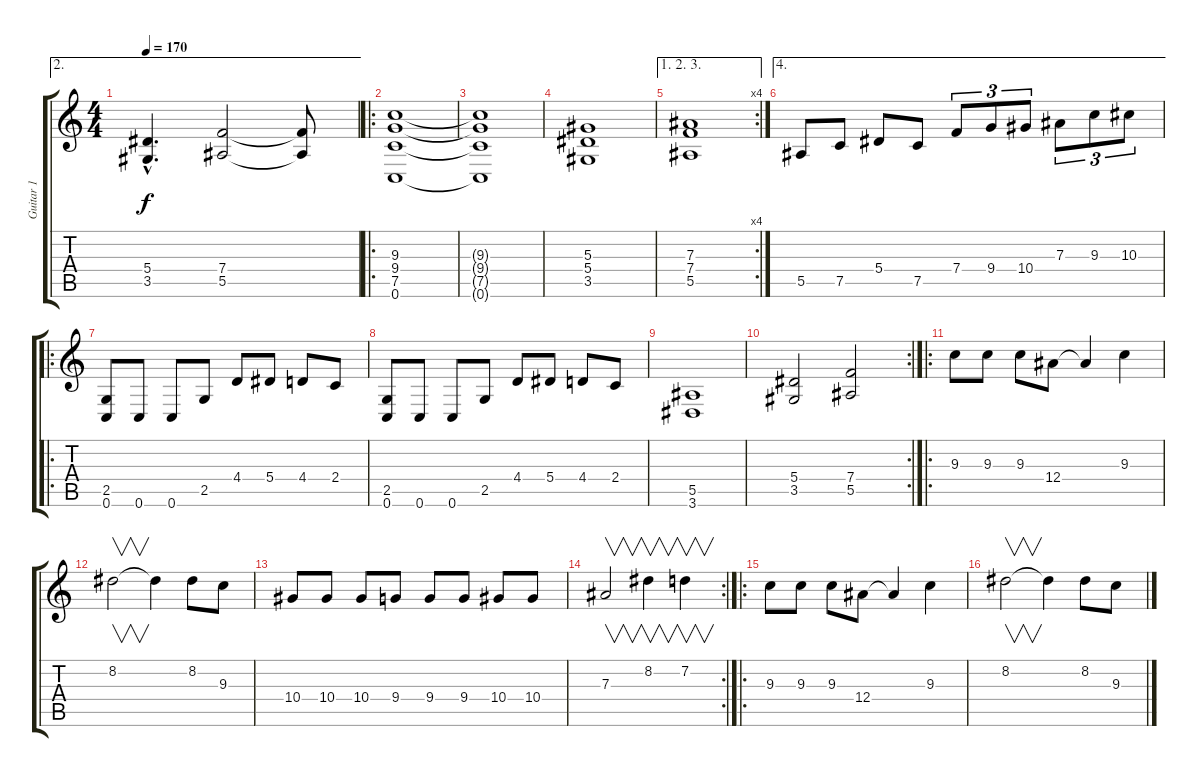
\track ("Guitar 1" "Guitar 1") {instrument distortionguitar}
\staff {score tabs}
\tuning (C4 G3 Eb3 Bb2 F2 C2) {hide}
\ae 2
\ts (4 4)
\tempo 170
\clef g2
\ks c
(5.4{hac} 3.5{hac}).4{d dy f} (7.4 5.5).2 (7.4{t} 5.5{t}).8 |
\ro
(9.3 9.4 7.5 0.6).1 |
(9.3{t} 9.4{t} 7.5{t} 0.6{t}).1 |
(5.3 5.4 3.5).1 |
\ae (1 2 3)
\rc 4
(7.3 7.4 5.5).1 |
\ae 4
5.5.8 7.5.8 5.4.8 7.5.8 7.4.8{tu (3 2)} 9.4.8{tu (3 2)} 10.4.8{tu (3 2)} 7.3.8{tu (3 2)} 9.3.8{tu (3 2)} 10.3.8{tu (3 2)} |
\ro
(2.5 0.6).8 0.6.8 0.6.8 2.5.8 4.4.8 5.4.8 4.4.8 2.4.8 |
(2.5 0.6).8 0.6.8 0.6.8 2.5.8 4.4.8 5.4.8 4.4.8 2.4.8 |
(5.5 3.6).1 |
\rc 2
(5.4 3.5).2 (7.4 5.5).2 |
\ro
9.3.8 9.3.8 9.3.8 12.4.8 12.4{t}.4 9.3.4 |
8.2.2{v} 8.2{t}.4 8.2.8 9.3.8 |
10.4.8 10.4.8 10.4.8 9.4.8 9.4.8 9.4.8 10.4.8 10.4.8 |
\rc 2
7.3.2{v} 8.2.4{v} 7.2.4{v} |
\ro
9.3.8 9.3.8 9.3.8 12.4.8 12.4{t}.4 9.3.4 |
8.2.2{v} 8.2{t}.4 8.2.8 9.3.8
